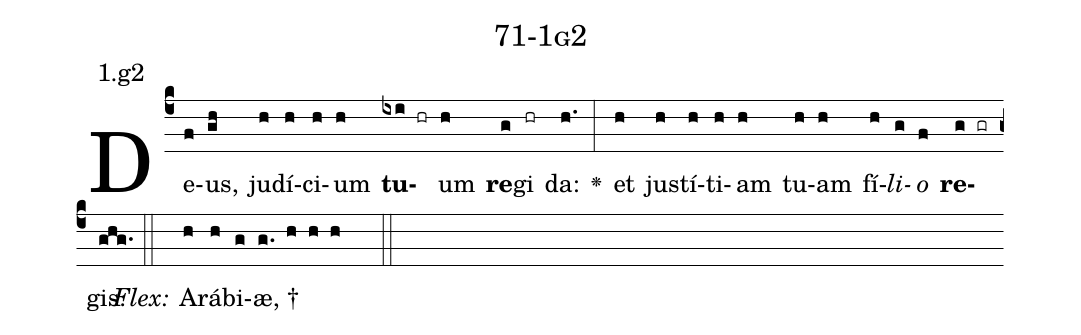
name: 71-1g2;
annotation: 1.g2;
%%
(c4)De(f)us,(gh) ju(h)dí(h)ci(h)um(h) <b>tu</b>(ixi hr)um(h) <b>re</b>(g)gi(hr) da:(h.) <v>\greheightstar</v>(:) et(h) jus(h)tí(h)ti(h)am(h) tu(h)am(h) fí(h)<i>li</i>(g)<i>o</i>(f) <b>re</b>(g gr)gis.(ghg.) (::)
<i>Flex:</i>()  A(h)rá(h)bi(g)æ, †(g. h h h  ::)

%E(h) u(h) o(g) u(f) a(g) e.(ghg.) (::)
